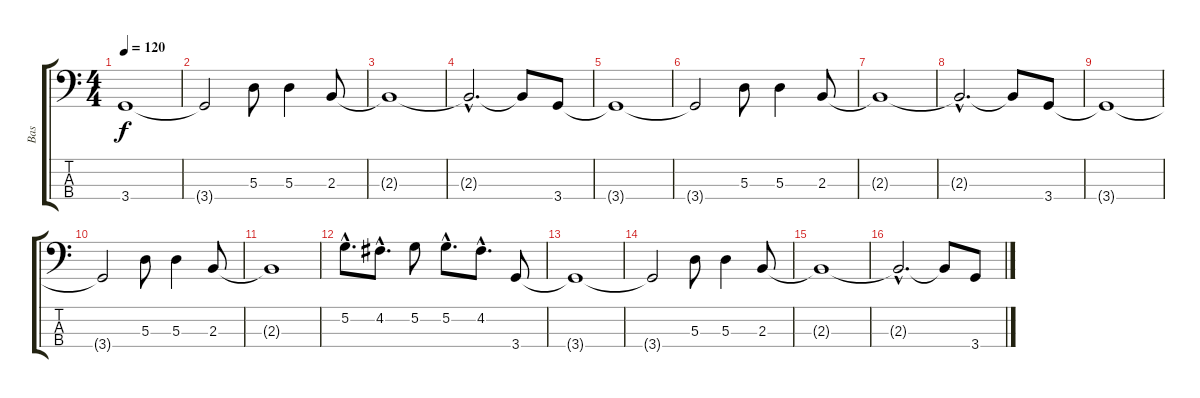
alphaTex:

\track ("Bas" "Bas") {instrument electricbassfinger}
\staff {score tabs}
\tuning (G2 D2 A1 E1) {hide}
\ts (4 4)
\tempo 120
\clef f4
\ks c
3.4{t}.1{dy f} |
3.4{t}.2 5.3.8 5.3.4 2.3.8 |
2.3{t}.1 |
2.3{hac t}.2{d} 2.3{t}.8 3.4.8 |
3.4{t}.1 |
3.4{t}.2 5.3.8 5.3.4 2.3.8 |
2.3{t}.1 |
2.3{hac t}.2{d} 2.3{t}.8 3.4.8 |
3.4{t}.1 |
3.4{t}.2 5.3.8 5.3.4 2.3.8 |
2.3{t}.1 |
5.2{hac}.8{d} 4.2{hac}.8{d} 5.2.8 5.2{hac}.8{d} 4.2{hac}.8{d} 3.4.8 |
3.4{t}.1 |
3.4{t}.2 5.3.8 5.3.4 2.3.8 |
2.3{t}.1 |
2.3{hac t}.2{d} 2.3{t}.8 3.4.8
